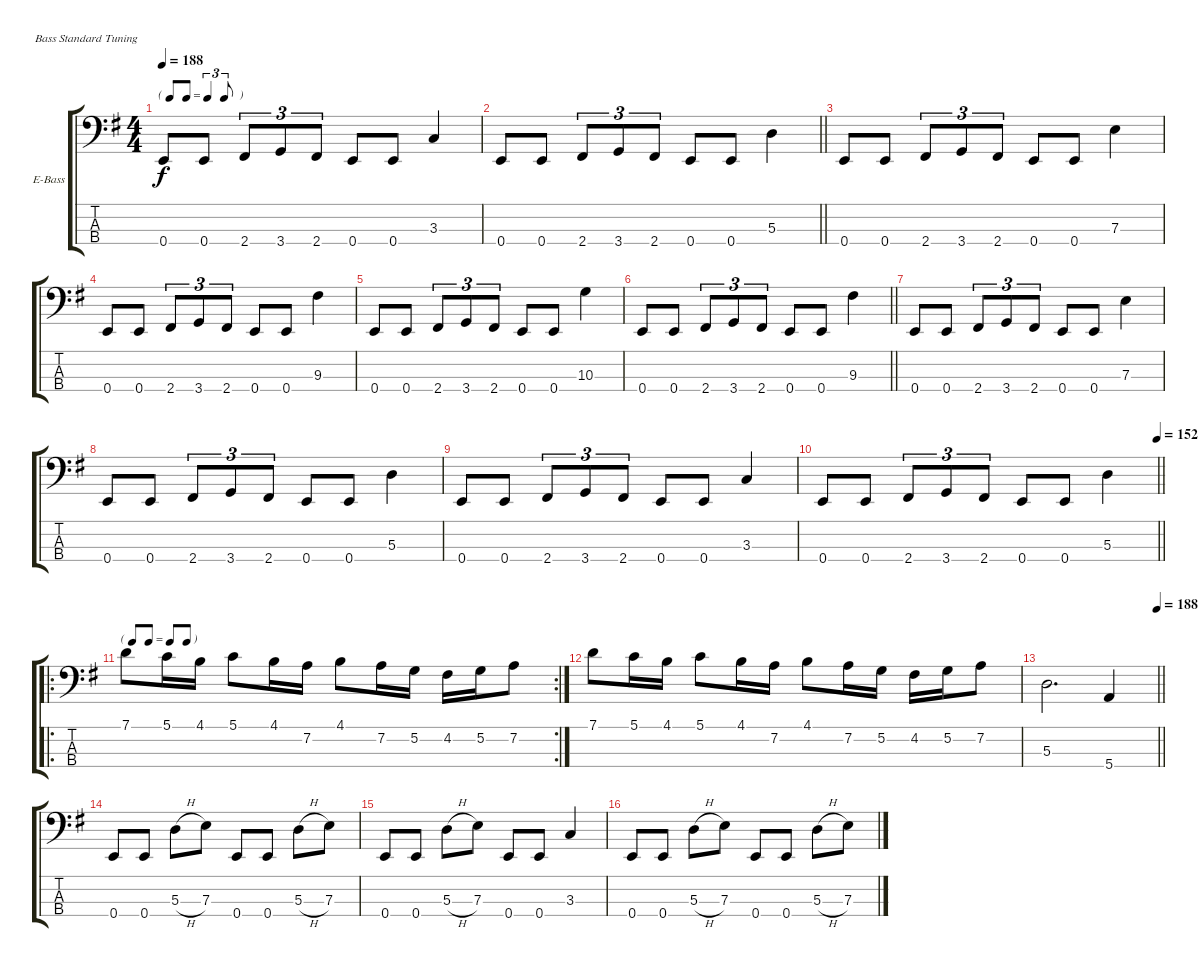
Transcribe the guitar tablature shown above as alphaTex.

\bracketExtendMode groupsimilarinstruments
\firstSystemTrackNameOrientation horizontal
\otherSystemsTrackNameOrientation horizontal
\track ("Cliff Burton" "E-Bass") {instrument electricbassfinger}
\staff {score tabs}
\tuning (G2 D2 A1 E1)
\ts (4 4)
\tf triplet8th
\tempo 188
\clef f4
\scale
0.333333
\ks g
0.4.8{dy f} 0.4.8 2.4.8{tu (3 2)} 3.4.8{tu (3 2)} 2.4.8{tu (3 2)} 0.4.8 0.4.8 3.3.4 |
\scale
0.333333
\barLineRight lightlight
0.4.8 0.4.8 2.4.8{tu (3 2)} 3.4.8{tu (3 2)} 2.4.8{tu (3 2)} 0.4.8 0.4.8 5.3.4 |
\scale
0.333333 0.4.8 0.4.8 2.4.8{tu (3 2)} 3.4.8{tu (3 2)} 2.4.8{tu (3 2)} 0.4.8 0.4.8 7.3.4 |
\scale
0.333333 0.4.8 0.4.8 2.4.8{tu (3 2)} 3.4.8{tu (3 2)} 2.4.8{tu (3 2)} 0.4.8 0.4.8 9.3.4 |
\scale
0.333333 0.4.8 0.4.8 2.4.8{tu (3 2)} 3.4.8{tu (3 2)} 2.4.8{tu (3 2)} 0.4.8 0.4.8 10.3.4 |
\scale
0.333333
\barLineRight lightlight
0.4.8 0.4.8 2.4.8{tu (3 2)} 3.4.8{tu (3 2)} 2.4.8{tu (3 2)} 0.4.8 0.4.8 9.3.4 |
\scale
0.333333 0.4.8 0.4.8 2.4.8{tu (3 2)} 3.4.8{tu (3 2)} 2.4.8{tu (3 2)} 0.4.8 0.4.8 7.3.4 |
\scale
0.333333 0.4.8 0.4.8 2.4.8{tu (3 2)} 3.4.8{tu (3 2)} 2.4.8{tu (3 2)} 0.4.8 0.4.8 5.3.4 |
\scale
0.333333 0.4.8 0.4.8 2.4.8{tu (3 2)} 3.4.8{tu (3 2)} 2.4.8{tu (3 2)} 0.4.8 0.4.8 3.3.4 |
\tempo (152 1)
\scale
0.333333
\barLineRight lightlight
0.4.8 0.4.8 2.4.8{tu (3 2)} 3.4.8{tu (3 2)} 2.4.8{tu (3 2)} 0.4.8 0.4.8 5.3.4 |
\ro
\rc 2
\tf none
\scale
0.433145 7.1.8 5.1.16 4.1.16 5.1.8 4.1.16 7.2.16 4.1.8 7.2.16 5.2.16 4.2.16 5.2.16 7.2.8 |
\scale
0.399247 7.1.8 5.1.16 4.1.16 5.1.8 4.1.16 7.2.16 4.1.8 7.2.16 5.2.16 4.2.16 5.2.16 7.2.8 |
\tempo (188 1)
\scale
0.167608
\barLineRight lightlight
5.3.2{d} 5.4.4 |
\scale
0.340426 0.4.8 0.4.8 5.3{h}.8 7.3.8 0.4.8 0.4.8 5.3{h}.8 7.3.8 |
\scale
0.319149 0.4.8 0.4.8 5.3{h}.8 7.3.8 0.4.8 0.4.8 3.3.4 |
\scale
0.340426 0.4.8 0.4.8 5.3{h}.8 7.3.8 0.4.8 0.4.8 5.3{h}.8 7.3.8
